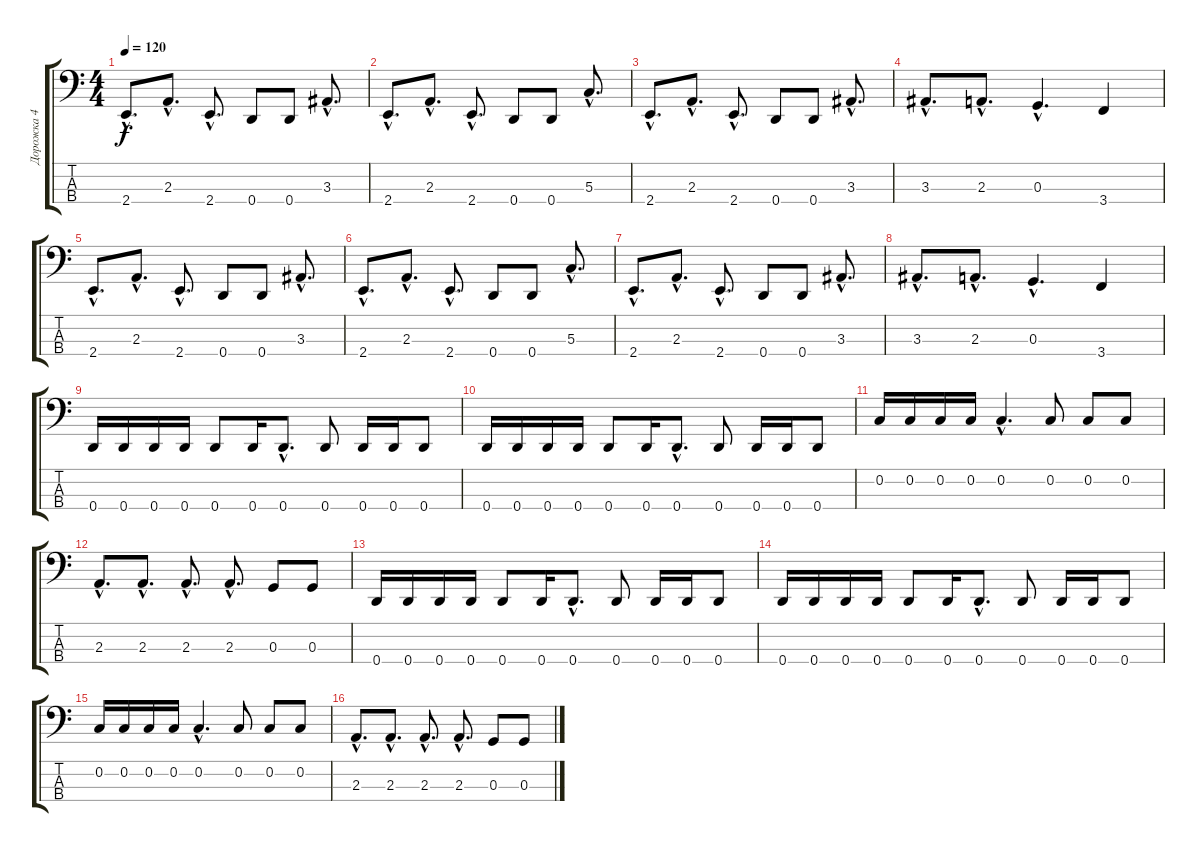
\track ("Дорожка 4" "Дорожка 4") {instrument electricbasspick}
\staff {score tabs}
\tuning (F2 C2 G1 D1) {hide}
\ts (4 4)
\tempo 120
\clef f4
\ks c
2.4{hac}.8{d dy f} 2.3{hac}.8{d} 2.4{hac}.8{d} 0.4.8 0.4.8 3.3{hac}.8{d} |
2.4{hac}.8{d} 2.3{hac}.8{d} 2.4{hac}.8{d} 0.4.8 0.4.8 5.3{hac}.8{d} |
2.4{hac}.8{d} 2.3{hac}.8{d} 2.4{hac}.8{d} 0.4.8 0.4.8 3.3{hac}.8{d} |
3.3{hac}.8{d} 2.3{hac}.8{d} 0.3{hac}.4{d} 3.4.4 |
2.4{hac}.8{d} 2.3{hac}.8{d} 2.4{hac}.8{d} 0.4.8 0.4.8 3.3{hac}.8{d} |
2.4{hac}.8{d} 2.3{hac}.8{d} 2.4{hac}.8{d} 0.4.8 0.4.8 5.3{hac}.8{d} |
2.4{hac}.8{d} 2.3{hac}.8{d} 2.4{hac}.8{d} 0.4.8 0.4.8 3.3{hac}.8{d} |
3.3{hac}.8{d} 2.3{hac}.8{d} 0.3{hac}.4{d} 3.4.4 |
0.4.16 0.4.16 0.4.16 0.4.16 0.4.8 0.4.16 0.4{hac}.8{d} 0.4.8 0.4.16 0.4.16 0.4.8 |
0.4.16 0.4.16 0.4.16 0.4.16 0.4.8 0.4.16 0.4{hac}.8{d} 0.4.8 0.4.16 0.4.16 0.4.8 |
0.2.16 0.2.16 0.2.16 0.2.16 0.2{hac}.4{d} 0.2.8 0.2.8 0.2.8 |
2.3{hac}.8{d} 2.3{hac}.8{d} 2.3{hac}.8{d} 2.3{hac}.8{d} 0.3.8 0.3.8 |
0.4.16 0.4.16 0.4.16 0.4.16 0.4.8 0.4.16 0.4{hac}.8{d} 0.4.8 0.4.16 0.4.16 0.4.8 |
0.4.16 0.4.16 0.4.16 0.4.16 0.4.8 0.4.16 0.4{hac}.8{d} 0.4.8 0.4.16 0.4.16 0.4.8 |
0.2.16 0.2.16 0.2.16 0.2.16 0.2{hac}.4{d} 0.2.8 0.2.8 0.2.8 |
2.3{hac}.8{d} 2.3{hac}.8{d} 2.3{hac}.8{d} 2.3{hac}.8{d} 0.3.8 0.3.8
